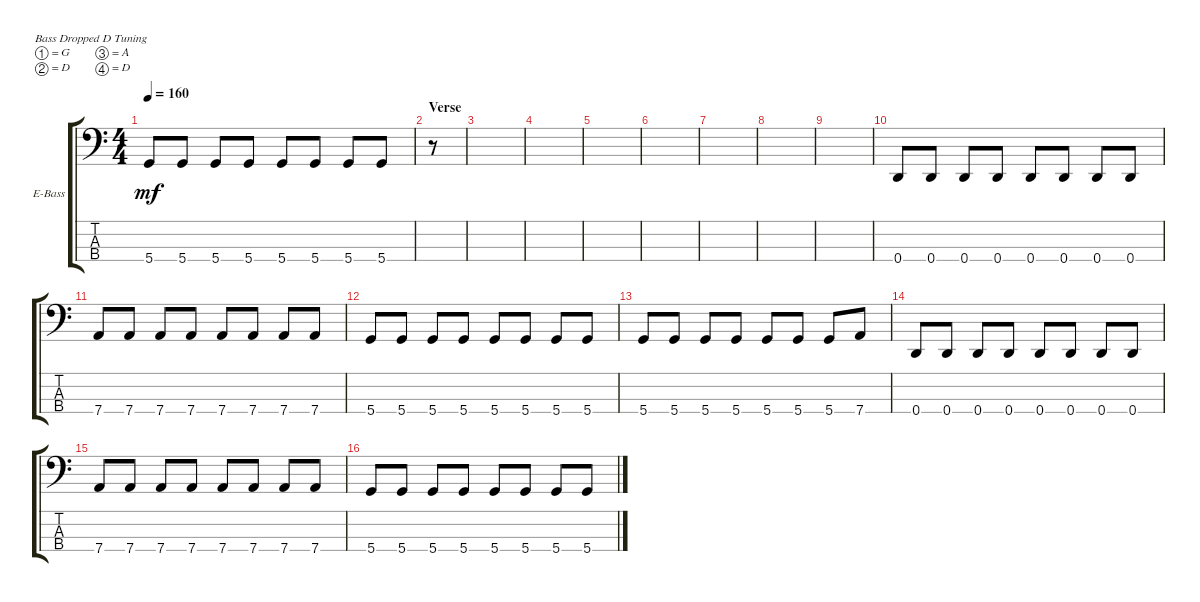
\bracketExtendMode groupsimilarinstruments
\firstSystemTrackNameOrientation horizontal
\otherSystemsTrackNameOrientation horizontal
\track ("Electric Bass" "E-Bass") {instrument electricbassfinger}
\staff {score tabs}
\tuning (G2 D2 A1 D1)
\ts (4 4)
\tempo 160
\clef f4
\ks c
5.4.8{dy mf} 5.4.8 5.4.8 5.4.8 5.4.8 5.4.8 5.4.8 5.4.8 |
\section ("" "Verse")
r.8 |
|
|
|
|
|
|
|
0.4.8 0.4.8 0.4.8 0.4.8 0.4.8 0.4.8 0.4.8 0.4.8 |
7.4.8 7.4.8 7.4.8 7.4.8 7.4.8 7.4.8 7.4.8 7.4.8 |
5.4.8 5.4.8 5.4.8 5.4.8 5.4.8 5.4.8 5.4.8 5.4.8 |
5.4.8 5.4.8 5.4.8 5.4.8 5.4.8 5.4.8 5.4.8 7.4.8 |
0.4.8 0.4.8 0.4.8 0.4.8 0.4.8 0.4.8 0.4.8 0.4.8 |
7.4.8 7.4.8 7.4.8 7.4.8 7.4.8 7.4.8 7.4.8 7.4.8 |
5.4.8 5.4.8 5.4.8 5.4.8 5.4.8 5.4.8 5.4.8 5.4.8
